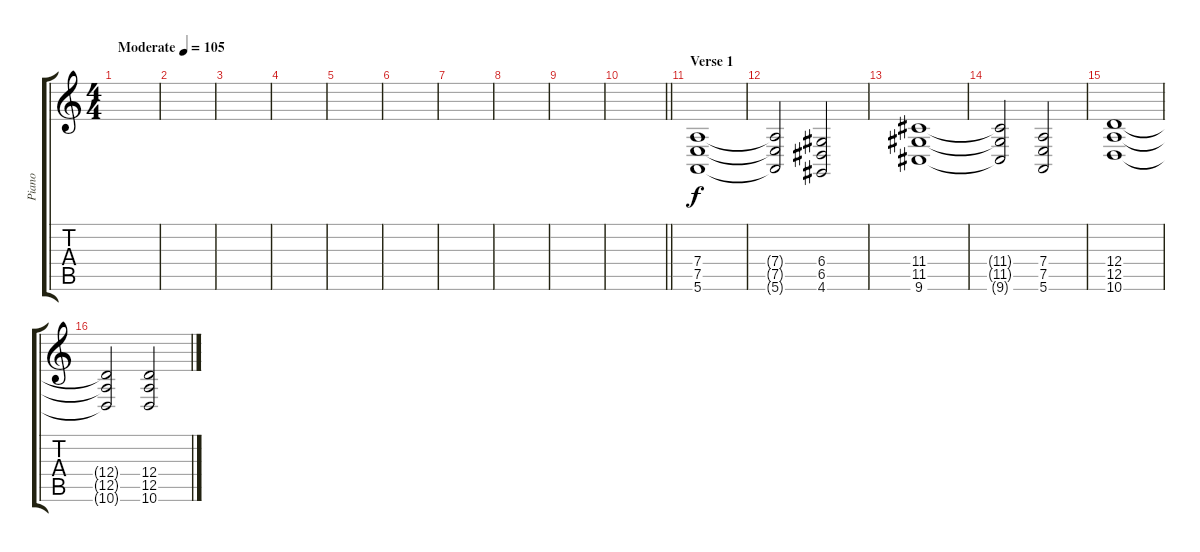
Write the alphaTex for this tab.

\track ("Piano" "Piano") {instrument electricgrandpiano}
\staff {score tabs}
\tuning (E4 B3 G3 D3 A2 E2) {hide}
\ts (4 4)
\tempo (105 "Moderate")
\clef g2
\ks c
|
|
|
|
|
|
|
|
|
\barLineRight lightlight
|
\section ("" "Verse 1")
(7.4 7.5 5.6).1 |
(7.4{t} 7.5{t} 5.6{t}).2 (6.4 6.5 4.6).2 |
(11.4 11.5 9.6).1 |
(11.4{t} 11.5{t} 9.6{t}).2 (7.4 7.5 5.6).2 |
(12.4 12.5 10.6).1 |
(12.4{t} 12.5{t} 10.6{t}).2 (12.4 12.5 10.6).2
